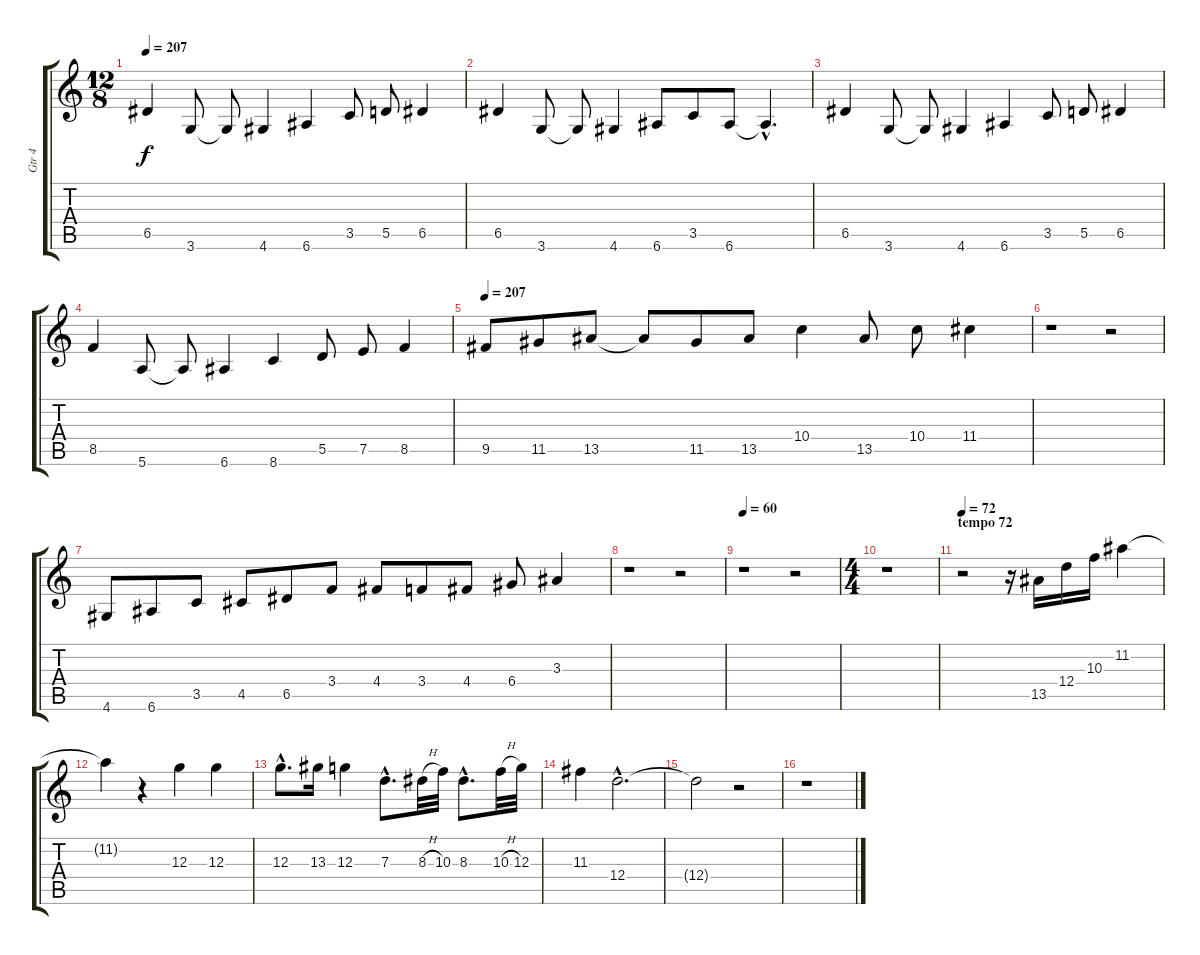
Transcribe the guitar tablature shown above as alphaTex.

\track ("Gtr 4" "Gtr 4") {instrument overdrivenguitar}
\staff {score tabs}
\tuning (E4 B3 G3 D3 A2 E2) {hide}
\ts (12 8)
\tempo 207
\clef g2
\ks c
6.5.4{dy f} 3.6.8 3.6{t}.8 4.6.4 6.6.4 3.5.8 5.5.8 6.5.4 |
6.5.4 3.6.8 3.6{t}.8 4.6.4 6.6.8 3.5.8 6.6.8 6.6{hac t}.4{d} |
6.5.4 3.6.8 3.6{t}.8 4.6.4 6.6.4 3.5.8 5.5.8 6.5.4 |
8.5.4 5.6.8 5.6{t}.8 6.6.4 8.6.4 5.5.8 7.5.8 8.5.4 |
\tempo 207
9.5.8 11.5.8 13.5.8 13.5{t}.8 11.5.8 13.5.8 10.4.4 13.5.8 10.4.8 11.4.4 |
r.1 r.2 |
4.6.8 6.6.8 3.5.8 4.5.8 6.5.8 3.4.8 4.4.8 3.4.8 4.4.8 6.4.8 3.3.4 |
r.1 r.2 |
\tempo 60
r.1 r.2 |
\ts (4 4)
r.1 |
\section ("" "tempo 72")
\tempo 72
r.2 r.16 13.5.16 12.4.16 10.3.16 11.2.4 |
11.2{t}.4 r.4 12.3.4 12.3.4 |
12.3{hac}.8{d} 13.3.16 12.3.4 7.3{hac}.8{d} 8.3{h}.32 10.3.32 8.3{hac}.8{d} 10.3{h}.32 12.3.32 |
11.3.4 12.4{hac}.2{d} |
12.4{t}.2 r.2 |
r.1
